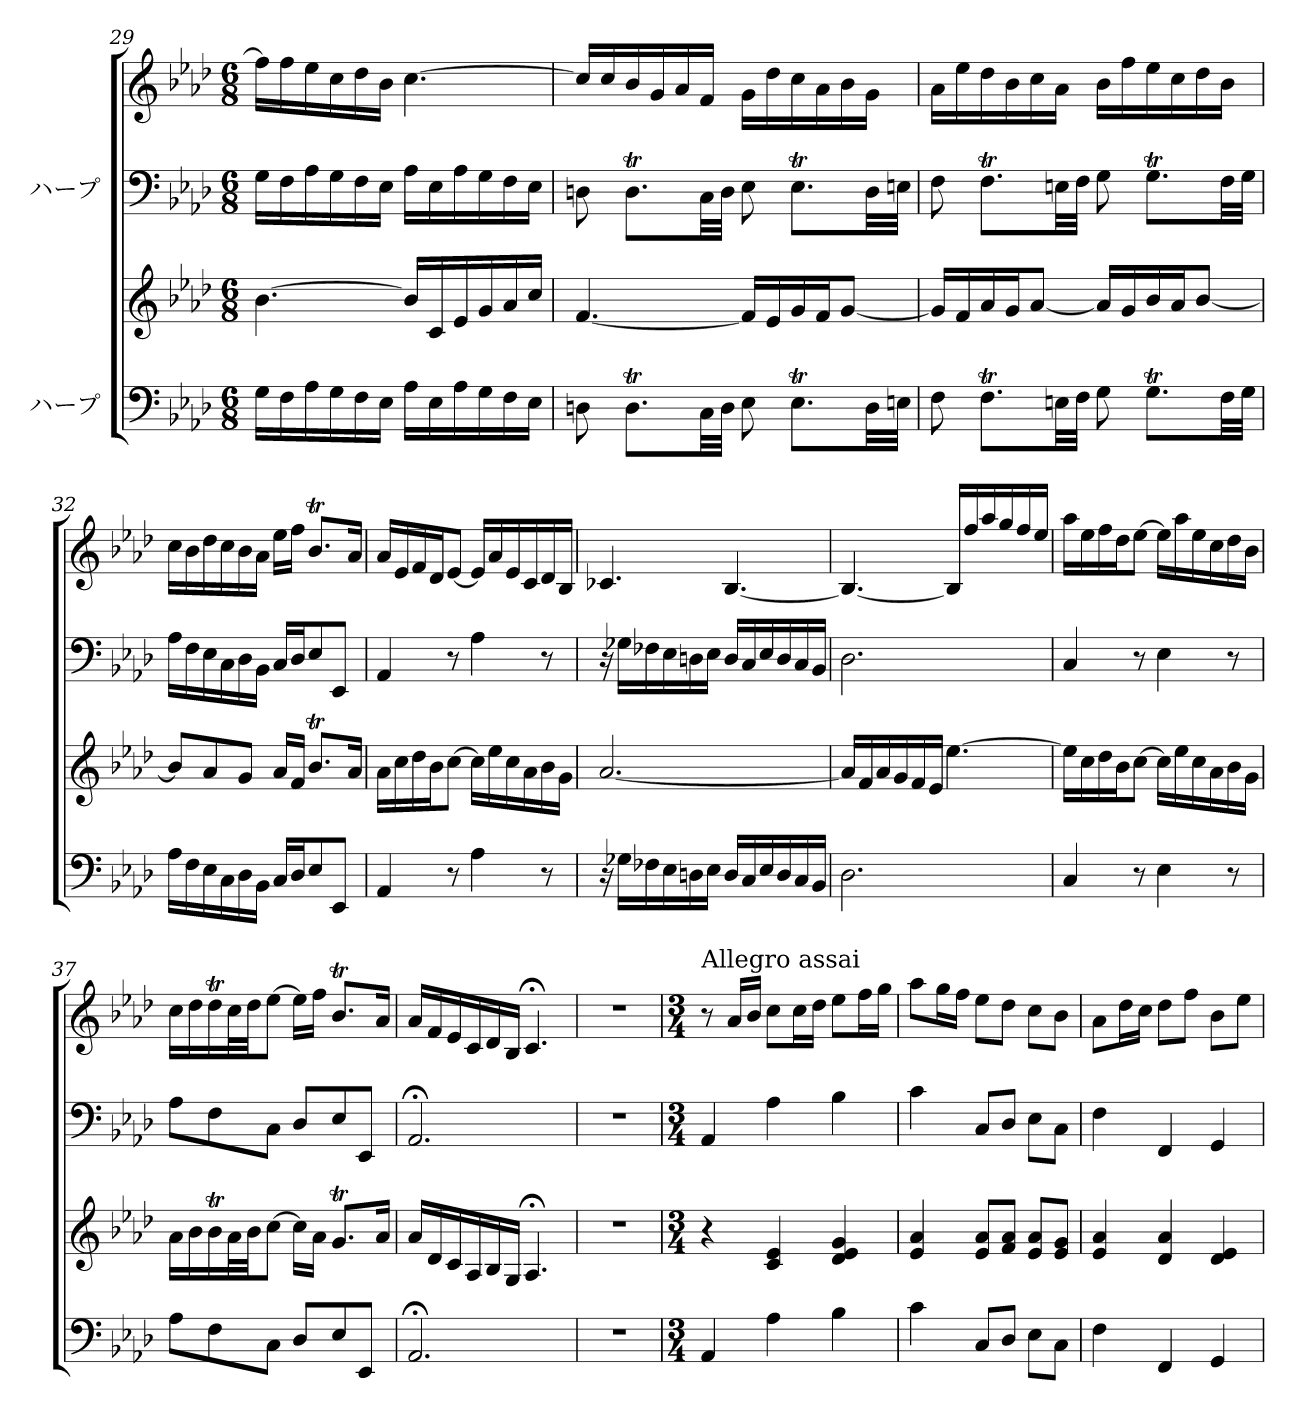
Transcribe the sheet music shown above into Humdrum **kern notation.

**kern	**kern	**kern	**kern
*part2	*part2	*part1	*part1
*staff4	*staff3	*staff2	*staff1
*I"ハープ	*	*I"ハープ	*
*clefF4	*clefG2	*clefF4	*clefG2
*k[b-e-a-d-]	*k[b-e-a-d-]	*k[b-e-a-d-]	*k[b-e-a-d-]
*M6/8	*M6/8	*M6/8	*M6/8
=29	=29	=29	=29
16G\LL	[4.b-\	16G\LL	16ff\LL]
16F\	.	16F\	16ff\
16A-\	.	16A-\	16ee-\
16G\	.	16G\	16cc\
16F\	.	16F\	16dd-\
16E-\JJ	.	16E-\JJ	16b-\JJ
16A-\LL	16b-/LL]	16A-\LL	[4.cc\
16E-\	16c/	16E-\	.
16A-\	16e-/	16A-\	.
16G\	16g/	16G\	.
16F\	16a-/	16F\	.
16E-\JJ	16cc/JJ	16E-\JJ	.
=30	=30	=30	=30
8Dn\	[4.f/	8Dn\	16cc/LL]
.	.	.	16cc/
8.Dt\L	.	8.Dt\L	16b-/
.	.	.	16g/
.	.	.	16a-/
32C\LL	.	32C\LL	16f/JJ
32D\JJJ	.	32D\JJJ	.
8E-\	16f/LL]	8E-\	16g\LL
.	16e-/	.	16dd-\
8.E-T\L	16g/	8.E-T\L	16cc\
.	16f/J	.	16a-\
.	[8g/J	.	16b-\
32D\LL	.	32D\LL	16g\JJ
32En\JJJ	.	32En\JJJ	.
!!LO:LB:g=z
=31	=31	=31	=31
8F\	16g/LL]	8F\	16a-\LL
.	16f/	.	16ee-\
8.FT\L	16a-/	8.FT\L	16dd-\
.	16g/J	.	16b-\
.	[8a-/J	.	16cc\
32En\LL	.	32En\LL	16a-\JJ
32F\JJJ	.	32F\JJJ	.
8G\	16a-/LL]	8G\	16b-\LL
.	16g/	.	16ff\
8.Gt\L	16b-/	8.Gt\L	16ee-\
.	16a-/J	.	16cc\
.	[8b-/J	.	16dd-\
32F\LL	.	32F\LL	16b-\JJ
32G\JJJ	.	32G\JJJ	.
=32	=32	=32	=32
16A-\LL	8b-/L]	16A-\LL	16cc\LL
16F\	.	16F\	16b-\
16E-\	8a-/	16E-\	16dd-\
16C\	.	16C\	16cc\
16D-\	8g/J	16D-\	16b-\
16BB-\JJ	.	16BB-\JJ	16a-\JJ
16C/LL	16a-/LL	16C/LL	16ee-\LL
16D-/J	16f/JJ	16D-/J	16ff\JJ
8E-/	8.b-T/L	8E-/	8.b-T/L
8EE-/J	.	8EE-/J	.
.	16a-/Jk	.	16a-/Jk
=33	=33	=33	=33
4AA-/	16a-\LL	4AA-/	16a-/LL
.	16cc\	.	16e-/
.	16dd-\	.	16f/
.	16b-\J	.	16d-/J
8r	[8cc\J	8r	[8e-/J
4A-\	16cc\LL]	4A-\	16e-/LL]
.	16ee-\	.	16a-/
.	16cc\	.	16e-/
.	16a-\	.	16c/
8r	16b-\	8r	16d-/
.	16g\JJ	.	16B-/JJ
!!LO:PB:g=z
=34	=34	=34	=34
16r	[2.a-/	16r	4.c-X/
16G-X\LL	.	16G-X\LL	.
16F-X\	.	16F-X\	.
16E-\	.	16E-\	.
16Dn\	.	16Dn\	.
16E-\JJ	.	16E-\JJ	.
16D/LL	.	16D/LL	[4.B-/
16C/	.	16C/	.
16E-/	.	16E-/	.
16D/	.	16D/	.
16C/	.	16C/	.
16BB-/JJ	.	16BB-/JJ	.
=35	=35	=35	=35
2.D-\	16a-/LL]	2.D-\	4.B-/_
.	16f/	.	.
.	16a-/	.	.
.	16g/	.	.
.	16f/	.	.
.	16e-/JJ	.	.
.	[4.ee-\	.	16B-/LL]
.	.	.	16ff/
.	.	.	16aa-/
.	.	.	16gg/
.	.	.	16ff/
.	.	.	16ee-/JJ
=36	=36	=36	=36
4C/	16ee-\LL]	4C/	16aa-\LL
.	16cc\	.	16ee-\
.	16dd-\	.	16ff\
.	16b-\J	.	16dd-\J
8r	[8cc\J	8r	[8ee-\J
4E-\	16cc\LL]	4E-\	16ee-\LL]
.	16ee-\	.	16aa-\
.	16cc\	.	16ee-\
.	16a-\	.	16cc\
8r	16b-\	8r	16dd-\
.	16g\JJ	.	16b-\JJ
!!LO:LB:g=z
=37	=37	=37	=37
8A-\L	16a-\LL	8A-\L	16cc\LL
.	16b-\	.	16dd-\
8F\	16b-T\	8F\	16dd-T\
.	32a-\L	.	32cc\L
.	32b-\JJ	.	32dd-\JJ
8C\J	[8cc\J	8C\J	[8ee-\J
8D-/L	16cc\LL]	8D-/L	16ee-\LL]
.	16a-\JJ	.	16ff\JJ
8E-/	8.gt/L	8E-/	8.b-T/L
8EE-/J	.	8EE-/J	.
.	16a-/Jk	.	16a-/Jk
=38	=38	=38	=38
2.AA-;/	16a-/LL	2.AA-;/	16a-/LL
.	16d-/	.	16f/
.	16c/	.	16e-/
.	16A-/	.	16c/
.	16B-/	.	16d-/
.	16G/JJ	.	16B-/JJ
.	4.A-;</	.	4.c;</
=39	=39	=39	=39
2.r	2.r	2.r	2.r
!!LO:PB:g=z
=40	=40	=40	=40
*M3/4	*M3/4	*M3/4	*M3/4
*	*	*	*MM160
!	!	!	!LO:TX:a:t=Allegro assai
4AA-/	4r	4AA-/	8r
.	.	.	16a-/LL
.	.	.	16b-/JJ
4A-\	4c/ 4e-/	4A-\	8cc\L
.	.	.	16cc\L
.	.	.	16dd-\JJ
4B-\	4d-/ 4e-/ 4g/	4B-\	8ee-\L
.	.	.	16ff\L
.	.	.	16gg\JJ
=41	=41	=41	=41
4c\	4e-/ 4a-/	4c\	8aa-\L
.	.	.	16gg\L
.	.	.	16ff\JJ
8C/L	8e-/ 8a-/L	8C/L	8ee-\L
8D-/J	8f/ 8a-/J	8D-/J	8dd-\J
8E-\L	8e-/ 8a-/L	8E-\L	8cc\L
8C\J	8e-/ 8g/J	8C\J	8b-\J
=42	=42	=42	=42
4F\	4e-/ 4a-/	4F\	8a-\L
.	.	.	16dd-\L
.	.	.	16cc\JJ
4FF/	4d-/ 4a-/	4FF/	8dd-\L
.	.	.	8ff\J
4GG/	4d-/ 4e-/	4GG/	8b-\L
.	.	.	8ee-\J
=	=	=	=
*-	*-	*-	*-
